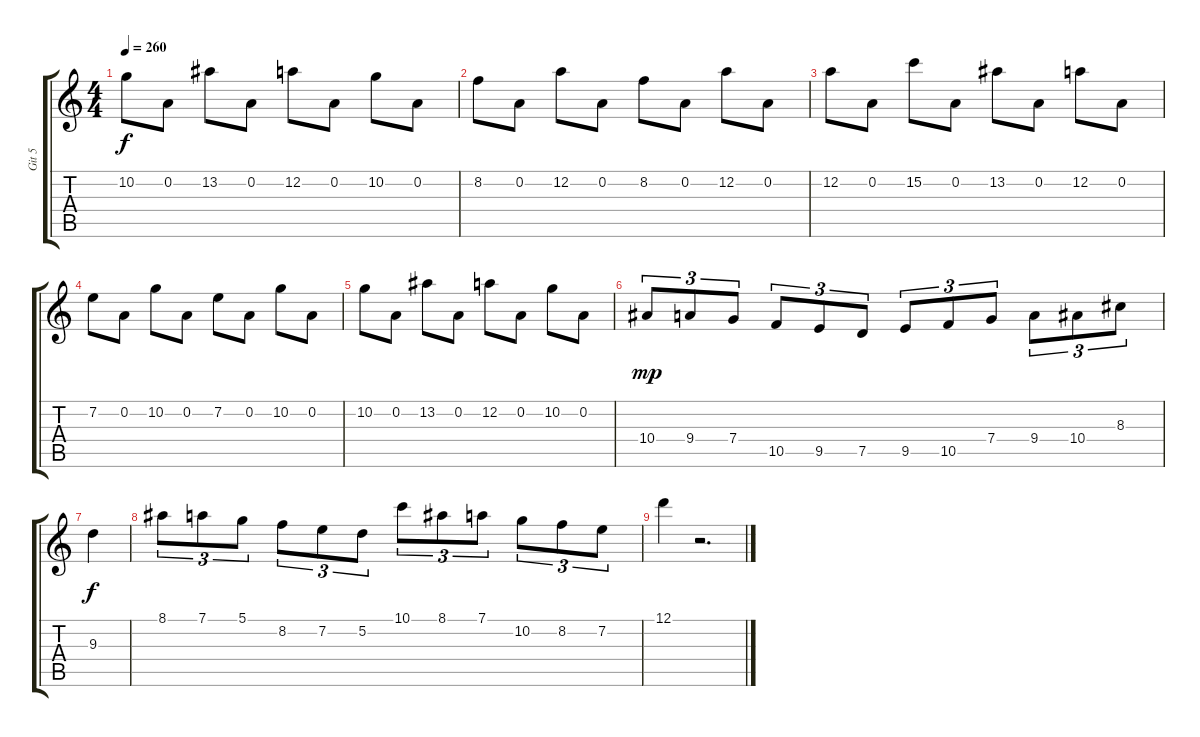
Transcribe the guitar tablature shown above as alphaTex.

\track ("Git 5" "Git 5") {instrument overdrivenguitar}
\staff {score tabs}
\tuning (D4 A3 F3 C3 G2 D2) {hide}
\ts (4 4)
\tempo 260
\clef g2
\ks c
10.2.8{dy f} 0.2.8 13.2.8 0.2.8 12.2.8 0.2.8 10.2.8 0.2.8 |
8.2.8 0.2.8 12.2.8 0.2.8 8.2.8 0.2.8 12.2.8 0.2.8 |
12.2.8 0.2.8 15.2.8 0.2.8 13.2.8 0.2.8 12.2.8 0.2.8 |
7.2.8 0.2.8 10.2.8 0.2.8 7.2.8 0.2.8 10.2.8 0.2.8 |
10.2.8 0.2.8 13.2.8 0.2.8 12.2.8 0.2.8 10.2.8 0.2.8 |
10.4.8{tu (3 2) dy mp} 9.4.8{tu (3 2)} 7.4.8{tu (3 2)} 10.5.8{tu (3 2)} 9.5.8{tu (3 2)} 7.5.8{tu (3 2)} 9.5.8{tu (3 2)} 10.5.8{tu (3 2)} 7.4.8{tu (3 2)} 9.4.8{tu (3 2)} 10.4.8{tu (3 2)} 8.3.8{tu (3 2)} |
9.3.4{dy f} |
8.1.8{tu (3 2)} 7.1.8{tu (3 2)} 5.1.8{tu (3 2)} 8.2.8{tu (3 2)} 7.2.8{tu (3 2)} 5.2.8{tu (3 2)} 10.1.8{tu (3 2)} 8.1.8{tu (3 2)} 7.1.8{tu (3 2)} 10.2.8{tu (3 2)} 8.2.8{tu (3 2)} 7.2.8{tu (3 2)} |
12.1.4 r.2{d}
